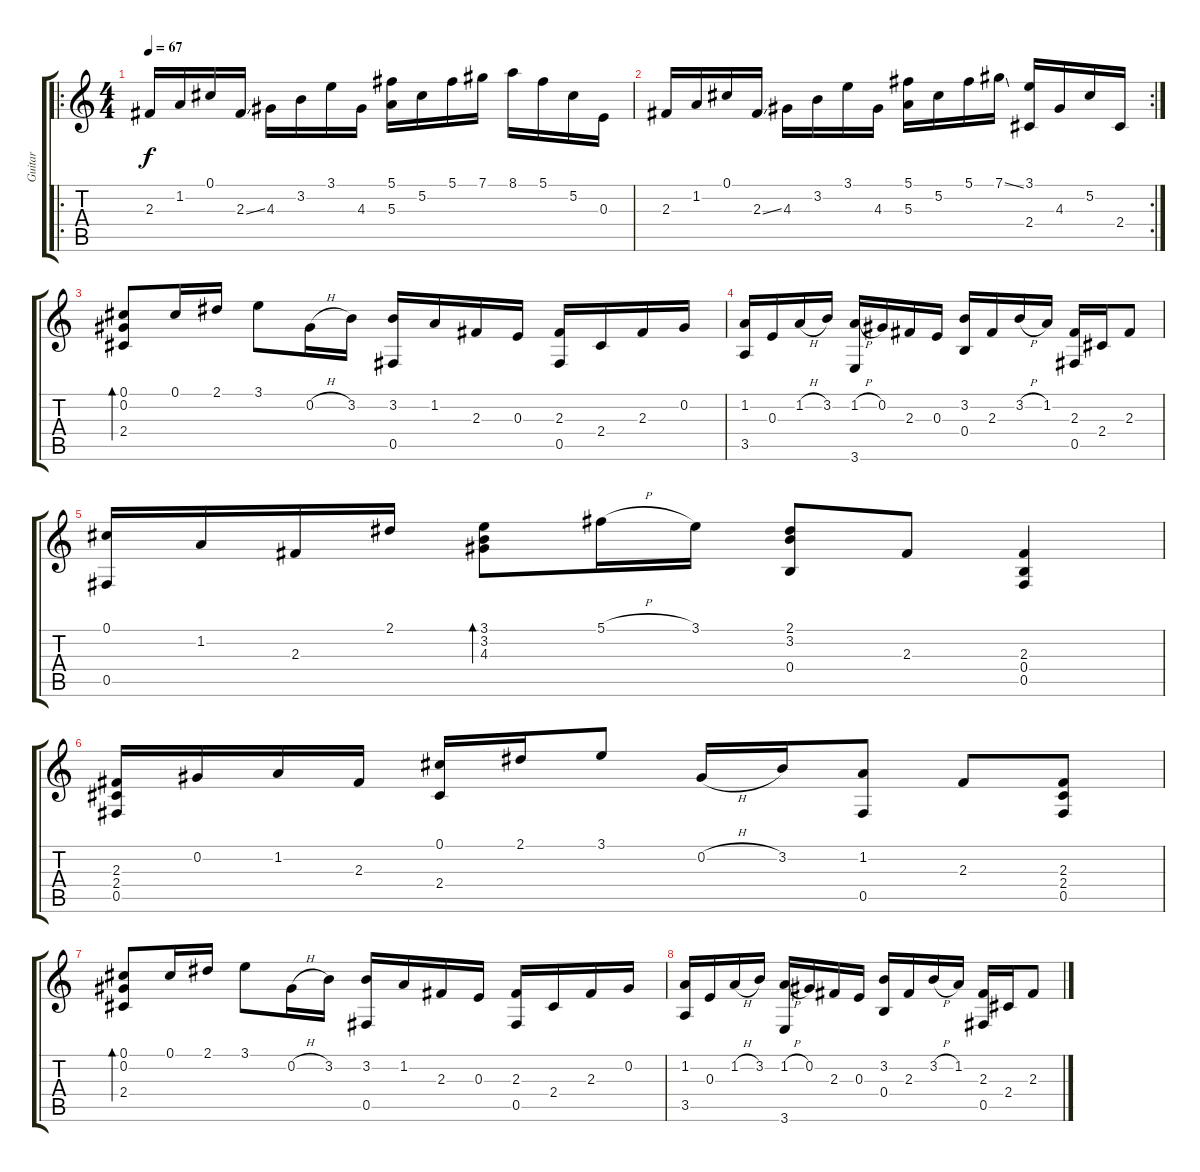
\track ("Guitar" "Guitar") {instrument acousticguitarsteel}
\staff {score tabs}
\tuning (Db4 Ab3 E3 B2 Gb2 Db2) {hide}
\ro
\ts (4 4)
\tempo 67
\clef g2
\ks c
2.3.16{dy f instrument acousticguitarsteel} 1.2.16 0.1.16 2.3{ss}.16 4.3.16 3.2.16 3.1.16 4.3.16 (5.1 5.3).16 5.2.16 5.1.16 7.1.16 8.1.16 5.1.16 5.2.16 0.3.16 |
\rc 2
2.3.16 1.2.16 0.1.16 2.3{ss}.16 4.3.16 3.2.16 3.1.16 4.3.16 (5.1 5.3).16 5.2.16 5.1.16 7.1{ss}.16 (3.1 2.4).16 4.3.16 5.2.16 2.4.16 |
(0.1 0.2 2.4).8{bd 120} 0.1.16 2.1.16 3.1.8 0.2{h}.16 3.2.16 (3.2 0.5).16 1.2.16 2.3.16 0.3.16 (2.3 0.5).16 2.4.16 2.3.16 0.2.16 |
(1.2 3.5).16 0.3.16 1.2{h}.16 3.2.16 (1.2{h} 3.6).16 0.2.16 2.3.16 0.3.16 (3.2 0.4).16 2.3.16 3.2{h}.16 1.2.16 (2.3 0.5).16 2.4.16 2.3.8 |
(0.1 0.5).16 1.2.16 2.3.16 2.1.16 (3.1 3.2 4.3).8{bd 120} 5.1{h}.16 3.1.16 (2.1 3.2 0.4).8 2.3.8 (2.3 0.4 0.5).4 |
(2.3 2.4 0.5).16 0.2.16 1.2.16 2.3.16 (0.1 2.4).16 2.1.16 3.1.8 0.2{h}.16 3.2.16 (1.2 0.5).8 2.3.8 (2.3 2.4 0.5).8 |
(0.1 0.2 2.4).8{bd 120} 0.1.16 2.1.16 3.1.8 0.2{h}.16 3.2.16 (3.2 0.5).16 1.2.16 2.3.16 0.3.16 (2.3 0.5).16 2.4.16 2.3.16 0.2.16 |
(1.2 3.5).16 0.3.16 1.2{h}.16 3.2.16 (1.2{h} 3.6).16 0.2.16 2.3.16 0.3.16 (3.2 0.4).16 2.3.16 3.2{h}.16 1.2.16 (2.3 0.5).16 2.4.16 2.3.8
